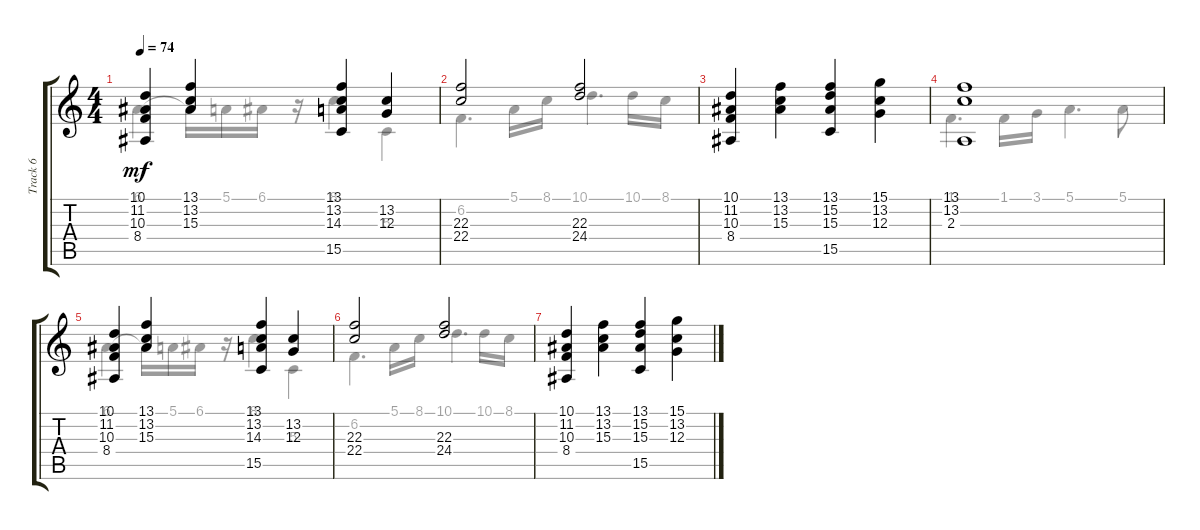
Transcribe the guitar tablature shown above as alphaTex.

\track ("Track 6" "Track 6") {instrument electricpiano2}
\staff {score tabs}
\tuning (E4 B3 G3 D3 A2 E2) {hide}
\voice
\ts (4 4)
\tempo 74
\clef g2
\ks c
(10.1 11.2 10.3 8.4).4{dy mf} (13.1 13.2 15.3).4 (13.1 13.2 14.3 15.5).4 (13.2 12.3).4 |
(22.3 22.4).2 (22.3 24.4).2 |
(10.1 11.2 10.3 8.4).4 (13.1 13.2 15.3).4 (13.1 15.2 15.3 15.5).4 (15.1 13.2 12.3).4 |
(13.1 13.2 2.3).1 |
(10.1 11.2 10.3 8.4).4 (13.1 13.2 15.3).4 (13.1 13.2 14.3 15.5).4 (13.2 12.3).4 |
(22.3 22.4).2 (22.3 24.4).2 |
(10.1 11.2 10.3 8.4).4 (13.1 13.2 15.3).4 (13.1 15.2 15.3 15.5).4 (15.1 13.2 12.3).4 |
|
|
\voice
\clef g2
\ottava regular
\simile none
\ks c
6.1.4{dy mf} 6.1{t}.16 5.1.16 6.1.16 r.16 8.1.4 5.3.4 |
6.2.4{d} 5.1.16 8.1.16 10.1.4{d} 10.1.16 8.1.16 |
|
1.1.4{d} 1.1.16 3.1.16 5.1.4{d} 5.1.8 |
6.1.4 6.1{t}.16 5.1.16 6.1.16 r.16 8.1.4 5.3.4 |
6.2.4{d} 5.1.16 8.1.16 10.1.4{d} 10.1.16 8.1.16 |
|
|
|
